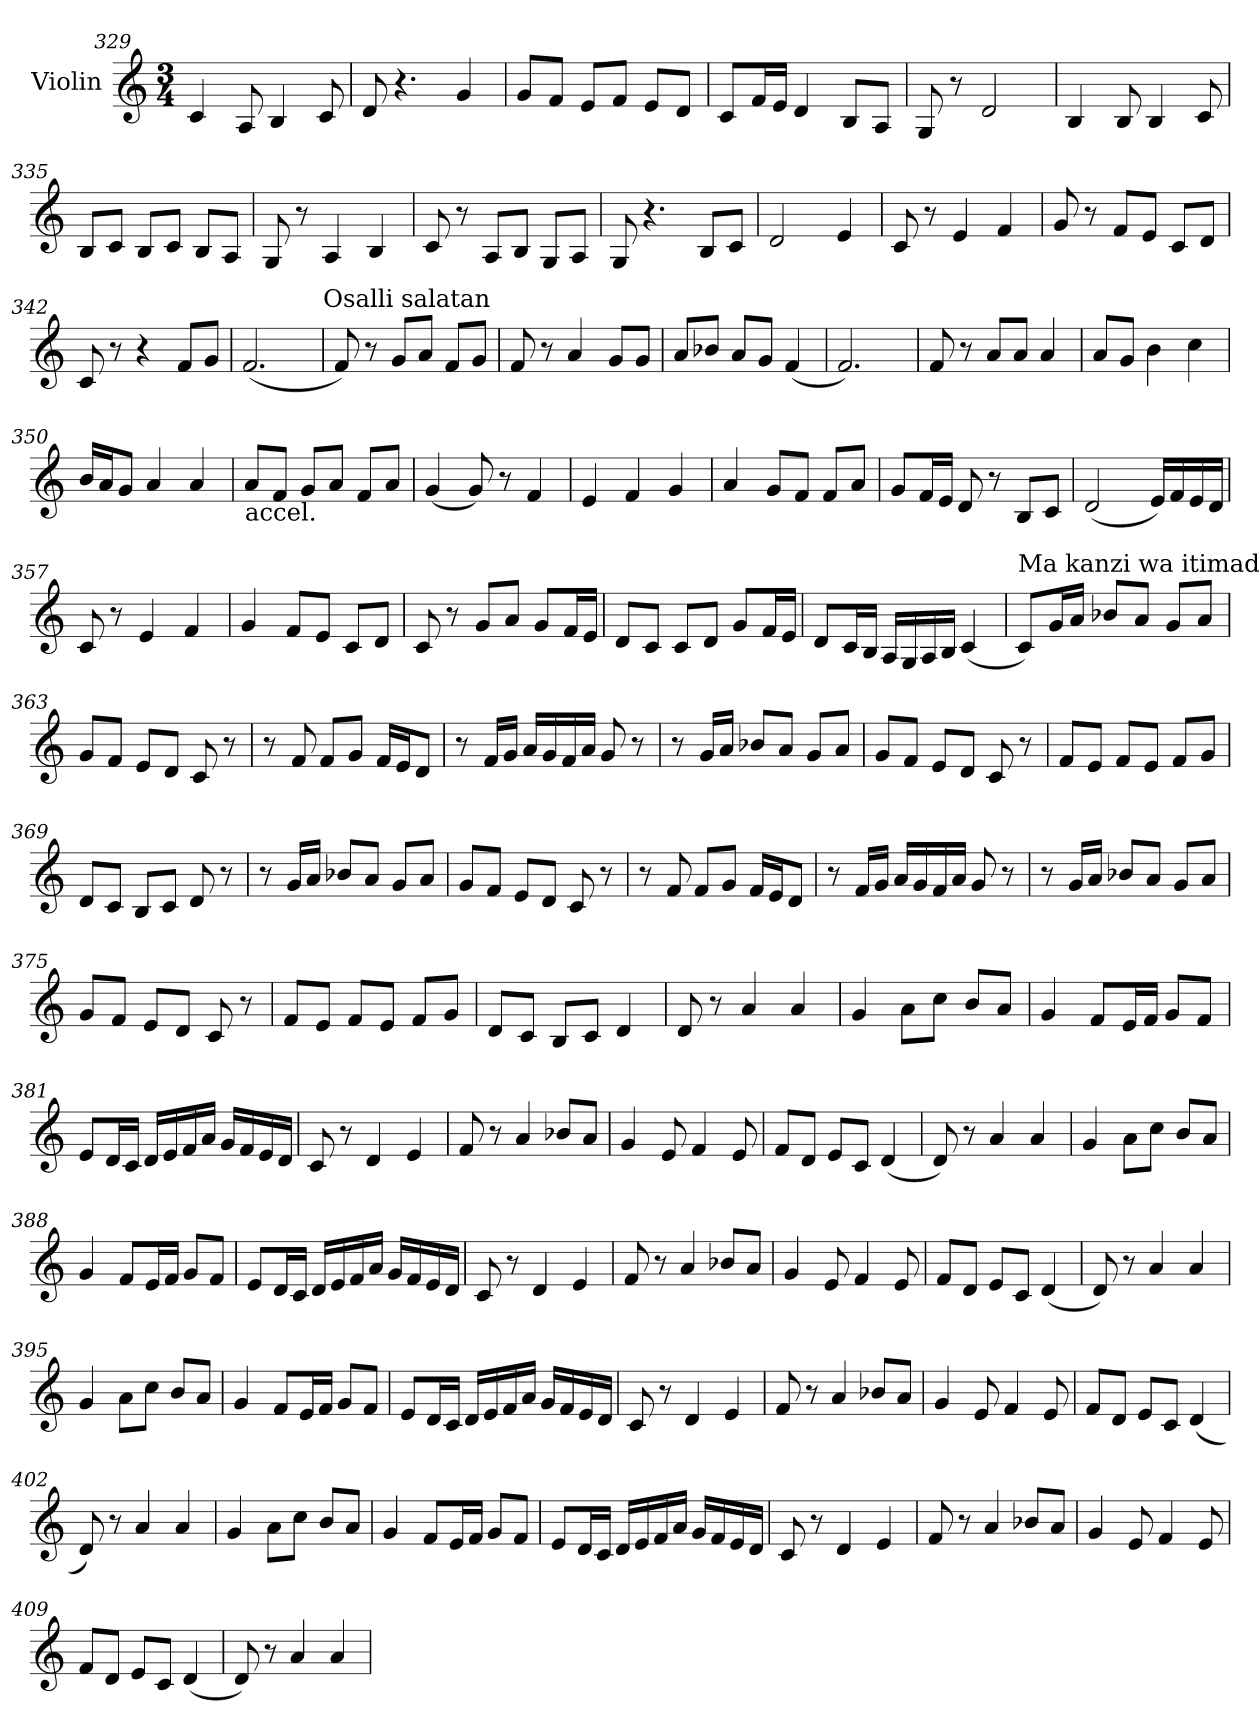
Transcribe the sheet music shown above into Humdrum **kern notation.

**kern
*part1
*staff1
*I"Violin
*clefG2
*k[]
*C:
*M3/4
=329
4c/
8A/
4B/
8c/
=330
8d/
4.r
4g/
=331
8g/L
8f/J
8e/L
8f/J
8e/L
8d/J
=332
8c/L
16f/L
16e/JJ
4d/
8B/L
8A/J
=333
8G/
8r
2d/
=334
4B/
8B/
4B/
8c/
!!LO:LB:g=z
=335
8B/L
8c/J
8B/L
8c/J
8B/L
8A/J
=336
8G/
8r
4A/
4B/
=337
8c/
8r
8A/L
8B/J
8G/L
8A/J
=338
8G/
4.r
8B/L
8c/J
=339
2d/
4e/
=340
8c/
8r
4e/
4f/
!!LO:LB:g=z
=341
8g/
8r
8f/L
8e/J
8c/L
8d/J
=342
8c/
8r
4r
8f/L
8g/J
=343
(2.f/
!LO:TX:a:t=Osalli salatan
=344
8f/)
8r
8g/L
8a/J
8f/L
8g/J
=345
8f/
8r
4a/
8g/L
8g/J
=346
8a/L
8b-X/J
8a/L
8g/J
(4f/
!!LO:PB:g=z
=347
2.f/)
!!LO:PB:g=z
=348
8f/
8r
8a/L
8a/J
4a/
=349
8a/L
8g/J
4b\
4cc\
=350
16b/LL
16a/J
8g/J
4a/
4a/
=351
!LO:TX:b:t=accel.
8a/L
8f/J
8g/L
8a/J
8f/L
8a/J
=352
(4g/
8g/)
8r
4f/
!!LO:PB:g=z
=353
4e/
4f/
4g/
!!LO:PB:g=z
=354
4a/
8g/L
8f/J
8f/L
8a/J
=355
8g/L
16f/L
16e/JJ
8d/
8r
8B/L
8c/J
=356
(2d/
16e/LL)
16f/
16e/
16d/JJ
=357
8c/
8r
4e/
4f/
=358
4g/
8f/L
8e/J
8c/L
8d/J
=359
8c/
8r
8g/L
8a/J
8g/L
16f/L
16e/JJ
!!LO:LB:g=z
=360
8d/L
8c/J
8c/L
8d/J
8g/L
16f/L
16e/JJ
=361
8d/L
16c/L
16B/JJ
16A/LL
16G/
16A/
16B/JJ
(4c/
=362
*MM70
!LO:TX:a:t=Ma kanzi wa itimadi
8c/L)
16g/L
16a/JJ
8b-X/L
8a/J
8g/L
8a/J
=363
8g/L
8f/J
8e/L
8d/J
8c/
8r
=364
8r
8f/
8f/L
8g/J
16f/LL
16e/J
8d/J
!!LO:LB:g=z
=365
8r
16f/LL
16g/JJ
16a/LL
16g/
16f/
16a/JJ
8g/
8r
=366
8r
16g/LL
16a/JJ
8b-X/L
8a/J
8g/L
8a/J
=367
8g/L
8f/J
8e/L
8d/J
8c/
8r
=368
8f/L
8e/J
8f/L
8e/J
8f/L
8g/J
=369
8d/L
8c/J
8B/L
8c/J
8d/
8r
!!LO:LB:g=z
=370
8r
16g/LL
16a/JJ
8b-X/L
8a/J
8g/L
8a/J
=371
8g/L
8f/J
8e/L
8d/J
8c/
8r
=372
8r
8f/
8f/L
8g/J
16f/LL
16e/J
8d/J
=373
8r
16f/LL
16g/JJ
16a/LL
16g/
16f/
16a/JJ
8g/
8r
=374
8r
16g/LL
16a/JJ
8b-X/L
8a/J
8g/L
8a/J
!!LO:PB:g=z
=375
8g/L
8f/J
8e/L
8d/J
8c/
8r
=376
8f/L
8e/J
8f/L
8e/J
8f/L
8g/J
=377
8d/L
8c/J
8B/L
8c/J
4d/
=378
8d/
8r
4a/
4a/
=379
4g/
8a\L
8cc\J
8b/L
8a/J
!!LO:PB:g=z
=380
4g/
8f/L
16e/L
16f/JJ
8g/L
8f/J
!!LO:PB:g=z
=381
8e/L
16d/L
16c/JJ
16d/LL
16e/
16f/
16a/JJ
16g/LL
16f/
16e/
16d/JJ
=382
8c/
8r
4d/
4e/
=383
8f/
8r
4a/
8b-X/L
8a/J
=384
4g/
8e/
4f/
8e/
=385
8f/L
8d/J
8e/L
8c/J
(4d/
!!LO:PB:g=z
=386
8d/)
8r
4a/
4a/
!!LO:PB:g=z
=387
4g/
8a\L
8cc\J
8b/L
8a/J
=388
4g/
8f/L
16e/L
16f/JJ
8g/L
8f/J
=389
8e/L
16d/L
16c/JJ
16d/LL
16e/
16f/
16a/JJ
16g/LL
16f/
16e/
16d/JJ
=390
8c/
8r
4d/
4e/
=391
8f/
8r
4a/
8b-X/L
8a/J
!!LO:PB:g=z
=392
4g/
8e/
4f/
8e/
!!LO:PB:g=z
=393
8f/L
8d/J
8e/L
8c/J
(4d/
=394
8d/)
8r
4a/
4a/
=395
4g/
8a\L
8cc\J
8b/L
8a/J
=396
4g/
8f/L
16e/L
16f/JJ
8g/L
8f/J
=397
8e/L
16d/L
16c/JJ
16d/LL
16e/
16f/
16a/JJ
16g/LL
16f/
16e/
16d/JJ
!!LO:PB:g=z
=398
8c/
8r
4d/
4e/
!!LO:PB:g=z
=399
8f/
8r
4a/
8b-X/L
8a/J
=400
4g/
8e/
4f/
8e/
=401
8f/L
8d/J
8e/L
8c/J
(4d/
=402
8d/)
8r
4a/
4a/
=403
4g/
8a\L
8cc\J
8b/L
8a/J
!!LO:PB:g=z
=404
4g/
8f/L
16e/L
16f/JJ
8g/L
8f/J
!!LO:PB:g=z
=405
8e/L
16d/L
16c/JJ
16d/LL
16e/
16f/
16a/JJ
16g/LL
16f/
16e/
16d/JJ
=406
8c/
8r
4d/
4e/
=407
8f/
8r
4a/
8b-X/L
8a/J
=408
4g/
8e/
4f/
8e/
=409
8f/L
8d/J
8e/L
8c/J
(4d/
!!LO:PB:g=z
=410
8d/)
8r
4a/
4a/
=
*-
